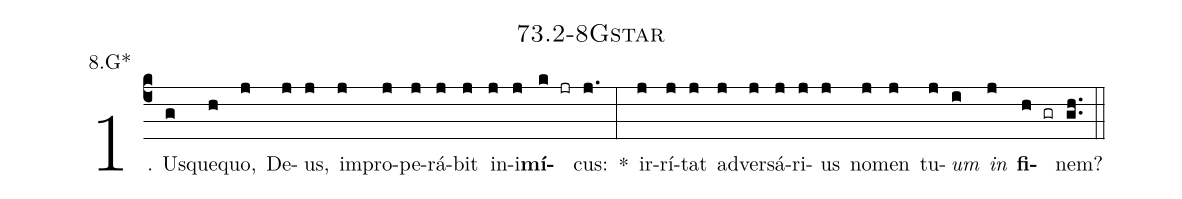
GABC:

name: 73.2-8Gstar;
annotation: 8.G*;
%%
(c4)1. Us(g)que(h)quo,(j) De(j)us,(j) im(j)pro(j)pe(j)rá(j)bit(j) in(j)i(j)<b>mí</b>(k jr)cus:(j.) *(:) ir(j)rí(j)tat(j) ad(j)ver(j)sá(j)ri(j)us(j) no(j)men(j) tu(j)<i>um</i>(i) <i>in</i>(j) <b>fi</b>(h gr)nem?(gh..) (::)


%E(j) u(j) o(i) u(j) a(h) e.(gh..) (::)
